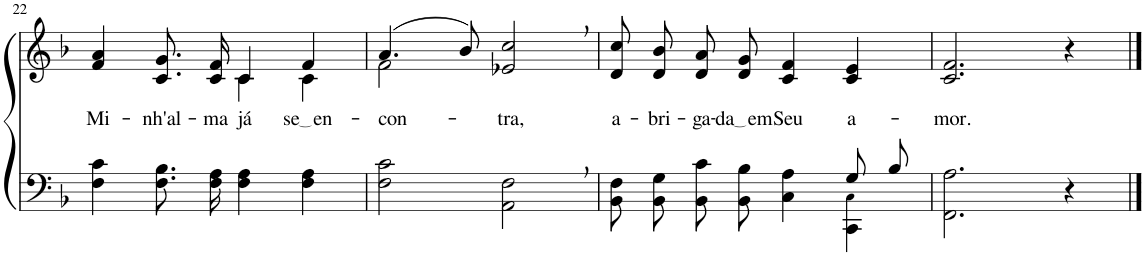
**kern	**kern	**text
*part2	*part1	*part1
*staff2	*staff1	*staff1
*I"Parte III e IV	*I"Parte I e II	*
!!LO:PB:g=z
*clefF4	*clefG2	*
*Trd-1c-2	*Trd-1c-2	*
*k[b-]	*k[b-]	*
*M4/4	*M4/4	*
=22	=22	=22
!	!	!LO:LY:b
*	*^	*
4F\ 4c\	4f/ 4a/	2ryy	Mi-
!	!	!	!LO:LY:b
8.F\ 8.B-\L	8.c/ 8.g/L	.	-nh'al-
!	!	!	!LO:LY:b
16F\ 16A\Jk	16c/ 16f/Jk	.	-ma
!	!	!	!LO:LY:b
4F\ 4A\	4c/	4c\	já
!	!	!	!LO:LY:b
4F\ 4A\	4f/	4c\	se en
=23	=23	=23	=23
!	!	!	!LO:LY:b
2F\ 2c\	(4.a/	2f\	-con-
.	8b-/)	.	.
!	!	!	!LO:LY:b
2AA\, 2F\,	2e-X/, 2cc/,	2ryy	-tra,
=24	=24	=24	=24
*^	*	*	*
!	!	!	!	!LO:LY:b
*	*	*v	*v	*
2ryy	8BB-\ 8F\L	8d/ 8cc/L	a-
!	!	!	!LO:LY:b
.	8BB-\ 8G\J	8d/ 8b-/J	-bri-
!	!	!	!LO:LY:b
.	8BB-\ 8c\L	8d/ 8a/L	-ga-
!	!	!	!LO:LY:b
.	8BB-\ 8B-\J	8d/ 8g/J	da em
!	!	!	!LO:LY:b
4ryy	4C\ 4A\	4c/ 4f/	Seu
!	!	!	!LO:LY:b
8G/L	4CC\ 4C!\	4c/ 4e/	a-
8B-/J	.	.	.
*v	*v	*	*
=25	=25	=25
!	!	!LO:LY:b
2.FF\ 2.A\	2.c/ 2.f/	-mor.
4r	4r	.
==	==	==
*-	*-	*-
